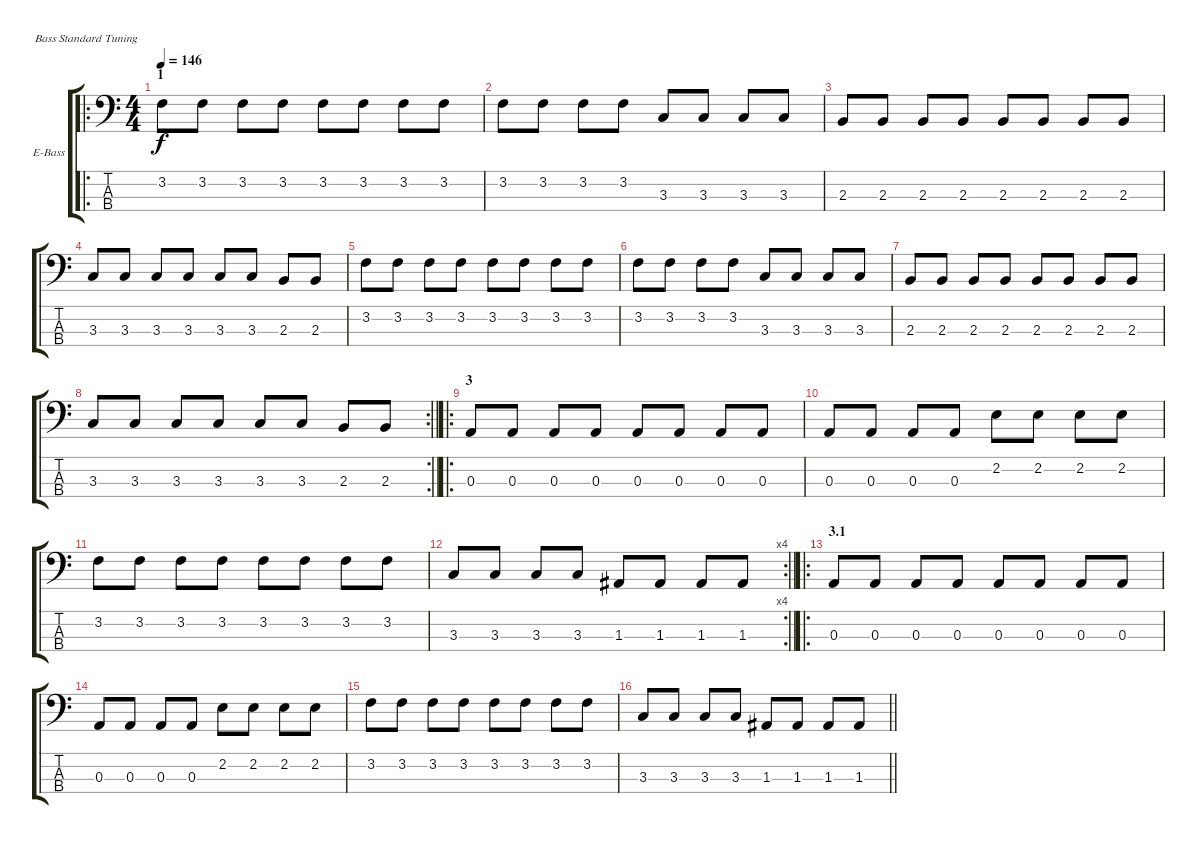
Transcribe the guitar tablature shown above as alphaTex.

\bracketExtendMode groupsimilarinstruments
\firstSystemTrackNameOrientation horizontal
\otherSystemsTrackNameOrientation horizontal
\track ("E-Bass" "E-Bass") {instrument electricbassfinger}
\staff {score tabs}
\tuning (G2 D2 A1 E1)
\ro
\ts (4 4)
\section ("" "1")
\tempo 146
\clef f4
\ks c
3.2.8{dy f} 3.2.8 3.2.8 3.2.8 3.2.8 3.2.8 3.2.8 3.2.8 |
3.2.8 3.2.8 3.2.8 3.2.8 3.3.8 3.3.8 3.3.8 3.3.8 |
2.3.8 2.3.8 2.3.8 2.3.8 2.3.8 2.3.8 2.3.8 2.3.8 |
3.3.8 3.3.8 3.3.8 3.3.8 3.3.8 3.3.8 2.3.8 2.3.8 |
3.2.8 3.2.8 3.2.8 3.2.8 3.2.8 3.2.8 3.2.8 3.2.8 |
3.2.8 3.2.8 3.2.8 3.2.8 3.3.8 3.3.8 3.3.8 3.3.8 |
2.3.8 2.3.8 2.3.8 2.3.8 2.3.8 2.3.8 2.3.8 2.3.8 |
\rc 2
\barLineRight lightlight
3.3.8 3.3.8 3.3.8 3.3.8 3.3.8 3.3.8 2.3.8 2.3.8 |
\ro
\section ("" "3")
0.3.8 0.3.8 0.3.8 0.3.8 0.3.8 0.3.8 0.3.8 0.3.8 |
0.3.8 0.3.8 0.3.8 0.3.8 2.2.8 2.2.8 2.2.8 2.2.8 |
3.2.8 3.2.8 3.2.8 3.2.8 3.2.8 3.2.8 3.2.8 3.2.8 |
\rc 4
\barLineRight lightlight
3.3.8 3.3.8 3.3.8 3.3.8 1.3.8 1.3.8 1.3.8 1.3.8 |
\ro
\section ("" "3.1")
0.3.8 0.3.8 0.3.8 0.3.8 0.3.8 0.3.8 0.3.8 0.3.8 |
0.3.8 0.3.8 0.3.8 0.3.8 2.2.8 2.2.8 2.2.8 2.2.8 |
3.2.8 3.2.8 3.2.8 3.2.8 3.2.8 3.2.8 3.2.8 3.2.8 |
\barLineRight lightlight
3.3.8 3.3.8 3.3.8 3.3.8 1.3.8 1.3.8 1.3.8 1.3.8
